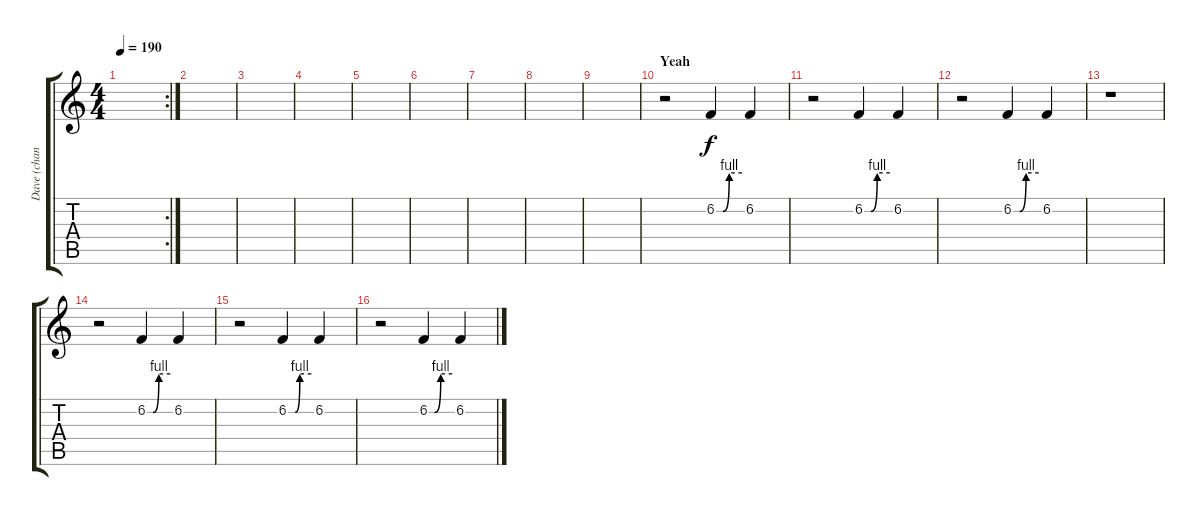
\track ("Dave (chant/back vocal)" "Dave (chan") {instrument tenorsax}
\staff {score tabs}
\tuning (E4 B3 G3 D3 A2 E2) {hide}
\rc 2
\ts (4 4)
\tempo 190
\clef g2
\ks c
|
|
|
|
|
|
|
|
|
\section ("" "Yeah")
r.2 6.2{be (custom 0 0 15 0 30 4 60 4)}.4 6.2.4 |
r.2 6.2{be (custom 0 0 15 0 30 4 60 4)}.4 6.2.4 |
r.2 6.2{be (custom 0 0 15 0 30 4 60 4)}.4 6.2.4 |
r.1 |
r.2 6.2{be (custom 0 0 15 0 30 4 60 4)}.4 6.2.4 |
r.2 6.2{be (custom 0 0 18 0 30 4 60 4)}.4 6.2.4 |
r.2 6.2{be (custom 0 0 14 0 30 4 60 4)}.4 6.2.4
